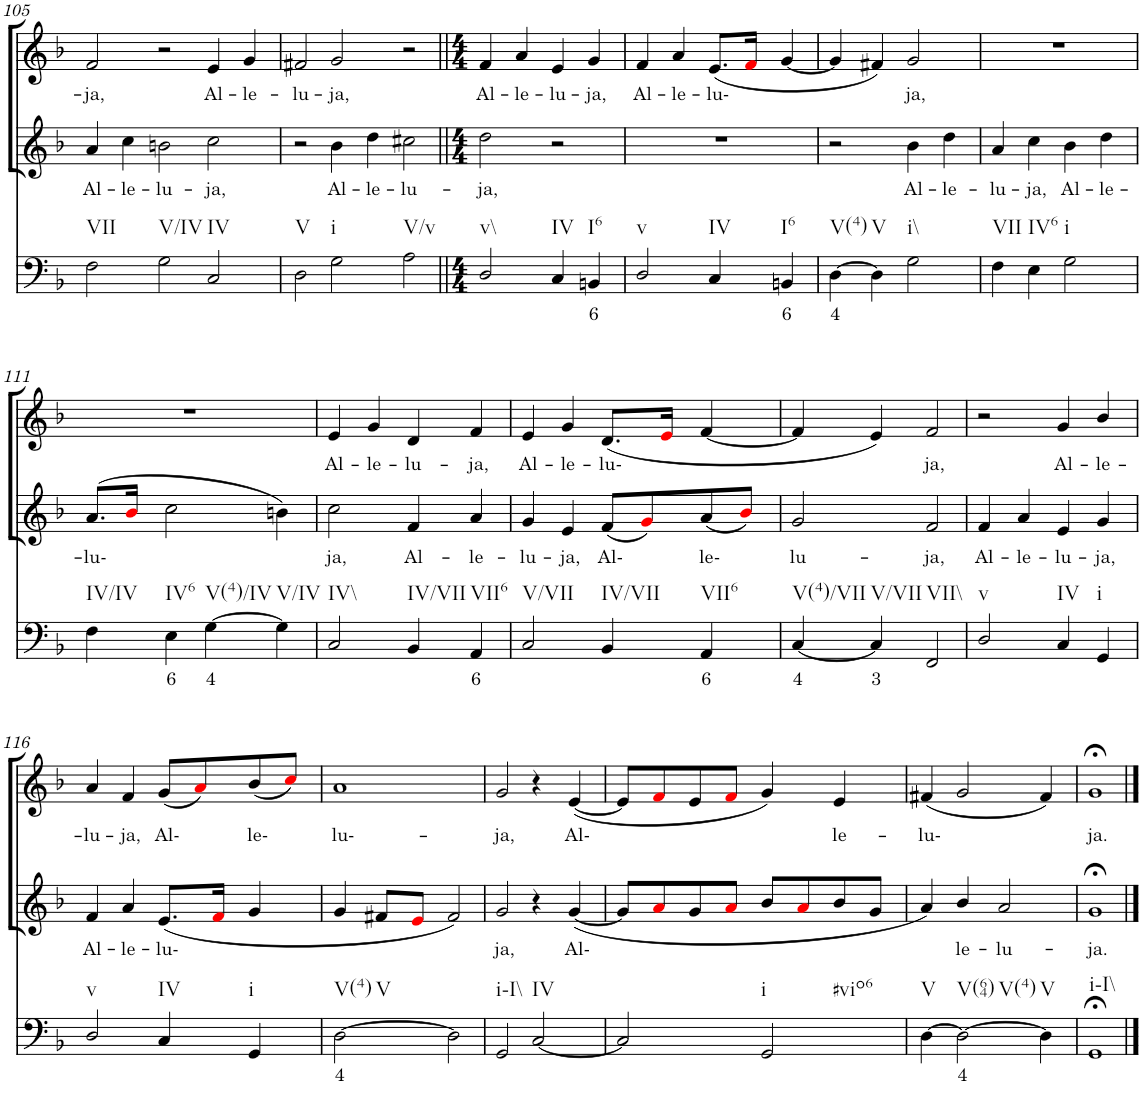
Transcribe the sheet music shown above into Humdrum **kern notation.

**kern	**text	**kern	**text	**kern	**text
*part3	*part3	*part2	*part2	*part1	*part1
*staff3	*staff3	*staff2	*staff2	*staff1	*staff1
*I"Continuo	*	*I"Soprano II	*	*I"Soprano I	*
!!LO:PB:g=z
*clefF4	*	*clefG2	*	*clefG2	*
*k[b-]	*	*k[b-]	*	*k[b-]	*
*M3/2	*	*M3/2	*	*M3/2	*
=105	=105	=105	=105	=105	=105
!LO:TX:b:t=VII	!	!	!	!	!
!	!	!	!LO:LY:b	!	!LO:LY:b
2F\	.	4a/	Al-	2f/	ja,
!	!	!	!LO:LY:b	!	!
.	.	4cc\	le-	.	.
!LO:TX:b:t=V/IV	!	!	!	!	!
!	!	!	!LO:LY:b	!	!
2G\	.	2bn\	lu-	2r	.
!LO:TX:b:t=IV	!	!	!	!	!
!	!	!	!LO:LY:b	!	!LO:LY:b
2C/	.	2cc\	ja,	4e/	Al-
!	!	!	!	!	!LO:LY:b
.	.	.	.	4g/	le-
=106	=106	=106	=106	=106	=106
!LO:TX:b:t=V	!	!	!	!	!
!	!	!	!	!	!LO:LY:b
2D\	.	2r	.	2f#X/	lu-
!LO:TX:b:t=i	!	!	!	!	!
!	!	!	!LO:LY:b	!	!LO:LY:b
2G\	.	4b-\	Al-	2g/	ja,
!	!	!	!LO:LY:b	!	!
.	.	4dd\	le-	.	.
!LO:TX:b:t=V/v	!	!	!	!	!
!	!	!	!LO:LY:b	!	!
2A\	.	2cc#X\	lu-	2r	.
=107||	=107||	=107||	=107||	=107||	=107||
*M4/4	*	*M4/4	*	*M4/4	*
!LO:TX:b:t=v\\	!	!	!	!	!
!	!	!	!LO:LY:b	!	!LO:LY:b
2D/	.	2dd\	ja,	4f/	Al-
!	!	!	!	!	!LO:LY:b
.	.	.	.	4a/	le-
!LO:TX:b:t=IV	!	!	!	!	!
!	!	!	!	!	!LO:LY:b
4C/	.	2r	.	4e/	lu-
!LO:TX:b:t=I6	!	!	!	!	!
!	!LO:LY:b	!	!	!	!LO:LY:b
4BBn/	6	.	.	4g/	ja,
=108	=108	=108	=108	=108	=108
!LO:TX:b:t=v	!	!	!	!	!
!	!	!	!	!	!LO:LY:b
2D/	.	1r	.	4f/	Al-
!	!	!	!	!	!LO:LY:b
.	.	.	.	4a/	le-
!LO:TX:b:t=IV	!	!	!	!	!
!	!	!	!	!	!LO:LY:b
4C/	.	.	.	(8.e/L	lu-
.	.	.	.	16fi/Jk	.
!LO:TX:b:t=I6	!	!	!	!	!
!	!LO:LY:b	!	!	!	!
4BBn/	6	.	.	[4g/	.
=109	=109	=109	=109	=109	=109
!LO:TX:b:t=V(4)	!	!	!	!	!
!	!LO:LY:b	!	!	!	!
[4D\	4	2r	.	4g/]	.
!LO:TX:b:t=V	!	!	!	!	!
4D\]	.	.	.	4f#X/)	.
!LO:TX:b:t=i\\	!	!	!	!	!
!	!	!	!LO:LY:b	!	!LO:LY:b
2G\	.	4b-\	Al-	2g/	ja,
!	!	!	!LO:LY:b	!	!
.	.	4dd\	le-	.	.
=110	=110	=110	=110	=110	=110
!LO:TX:b:t=VII	!	!	!	!	!
!	!	!	!LO:LY:b	!	!
4F\	.	4a/	lu-	1r	.
!LO:TX:b:t=IV6	!	!	!	!	!
!	!	!	!LO:LY:b	!	!
4E\	.	4cc\	ja,	.	.
!LO:TX:b:t=i	!	!	!	!	!
!	!	!	!LO:LY:b	!	!
2G\	.	4b-\	Al-	.	.
!	!	!	!LO:LY:b	!	!
.	.	4dd\	le-	.	.
!!LO:LB:g=z
=111	=111	=111	=111	=111	=111
!LO:TX:b:t=IV/IV	!	!	!	!	!
!	!	!	!LO:LY:b	!	!
4F\	.	(8.a/L	lu-	1r	.
.	.	16b-i/Jk	.	.	.
!LO:TX:b:t=IV6	!	!	!	!	!
!	!LO:LY:b	!	!	!	!
4E\	6	2cc\	.	.	.
!LO:TX:b:t=V(4)/IV	!	!	!	!	!
!	!LO:LY:b	!	!	!	!
[4G\	4	.	.	.	.
!LO:TX:b:t=V/IV	!	!	!	!	!
4G\]	.	4bn\)	.	.	.
=112	=112	=112	=112	=112	=112
!LO:TX:b:t=IV\\	!	!	!	!	!
!	!	!	!LO:LY:b	!	!LO:LY:b
2C/	.	2cc\	ja,	4e/	Al-
!	!	!	!	!	!LO:LY:b
.	.	.	.	4g/	le-
!LO:TX:b:t=IV/VII	!	!	!	!	!
!	!	!	!LO:LY:b	!	!LO:LY:b
4BB-/	.	4f/	Al-	4d/	lu-
!LO:TX:b:t=VII6	!	!	!	!	!
!	!LO:LY:b	!	!LO:LY:b	!	!LO:LY:b
4AA/	6	4a/	le-	4f/	ja,
=113	=113	=113	=113	=113	=113
!LO:TX:b:t=V/VII	!	!	!	!	!
!	!	!	!LO:LY:b	!	!LO:LY:b
2C/	.	4g/	lu-	4e/	Al-
!	!	!	!LO:LY:b	!	!LO:LY:b
.	.	4e/	ja,	4g/	le-
!LO:TX:b:t=IV/VII	!	!	!	!	!
!	!	!	!LO:LY:b	!	!LO:LY:b
4BB-/	.	(8f/L	Al-	(8.d/L	lu-
.	.	8gi/)	.	.	.
.	.	.	.	16ei/Jk	.
!LO:TX:b:t=VII6	!	!	!	!	!
!	!LO:LY:b	!	!LO:LY:b	!	!
4AA/	6	(8a/	le-	[4f/	.
.	.	8b-i/J)	.	.	.
=114	=114	=114	=114	=114	=114
!LO:TX:b:t=V(4)/VII	!	!	!	!	!
!	!LO:LY:b	!	!LO:LY:b	!	!
[4C/	4	2g/	lu-	4f/]	.
!LO:TX:b:t=V/VII	!	!	!	!	!
!	!LO:LY:b	!	!	!	!
4C/]	3	.	.	4e/)	.
!LO:TX:b:t=VII\\	!	!	!	!	!
!	!	!	!LO:LY:b	!	!LO:LY:b
2FF/	.	2f/	ja,	2f/	ja,
=115	=115	=115	=115	=115	=115
!LO:TX:b:t=v	!	!	!	!	!
!	!	!	!LO:LY:b	!	!
2D/	.	4f/	Al-	2r	.
!	!	!	!LO:LY:b	!	!
.	.	4a/	le-	.	.
!LO:TX:b:t=IV	!	!	!	!	!
!	!	!	!LO:LY:b	!	!LO:LY:b
4C/	.	4e/	lu-	4g/	Al-
!LO:TX:b:t=i	!	!	!	!	!
!	!	!	!LO:LY:b	!	!LO:LY:b
4GG/	.	4g/	ja,	4b-/	le-
!!LO:LB:g=z
=116	=116	=116	=116	=116	=116
!LO:TX:b:t=v	!	!	!	!	!
!	!	!	!LO:LY:b	!	!LO:LY:b
2D/	.	4f/	Al-	4a/	lu-
!	!	!	!LO:LY:b	!	!LO:LY:b
.	.	4a/	le-	4f/	ja,
!LO:TX:b:t=IV	!	!	!	!	!
!	!	!	!LO:LY:b	!	!LO:LY:b
4C/	.	(8.e/L	lu-	(8g/L	Al-
.	.	.	.	8ai/)	.
.	.	16fi/Jk	.	.	.
!LO:TX:b:t=i	!	!	!	!	!
!	!	!	!	!	!LO:LY:b
4GG/	.	4g/	.	(8b-/	le-
.	.	.	.	8cci/J)	.
=117	=117	=117	=117	=117	=117
!LO:TX:b:t=V(4)	!	!	!	!	!
!LO:TX:b:t=V	!	!	!	!	!
!	!LO:LY:b	!	!	!	!LO:LY:b
[2D\	4	4g/	.	1a	lu--
.	.	8f#X/L	.	.	.
.	.	8ei/J	.	.	.
2D\]	.	2f#/)	.	.	.
=118	=118	=118	=118	=118	=118
!LO:TX:b:t=i\\-I\\	!	!	!	!	!
!	!	!	!LO:LY:b	!	!LO:LY:b
2GG/	.	2g/	ja,	2g/	ja,
!LO:TX:b:t=IV	!	!	!	!	!
[2C/	.	4r	.	4r	.
!	!	!	!LO:LY:b	!	!LO:LY:b
.	.	([4g/	Al-	([4e/	Al-
=119	=119	=119	=119	=119	=119
2C/]	.	8g/L]	.	8e/L]	.
.	.	8ai/	.	8fi/	.
.	.	8g/	.	8e/	.
.	.	8ai/J	.	8fi/J	.
!LO:TX:b:t=i	!	!	!	!	!
!LO:TX:b:t=#vio6	!	!	!	!	!
2GG/	.	8b-/L	.	4g/)	.
.	.	8ai/	.	.	.
!	!	!	!	!	!LO:LY:b
.	.	8b-/	.	4e/	le-
.	.	8g/J	.	.	.
=120	=120	=120	=120	=120	=120
!LO:TX:b:t=V	!	!	!	!	!
!	!	!	!	!	!LO:LY:b
[4D\	.	4a/)	.	(4f#X/	lu-
!LO:TX:b:t=V(64)	!	!	!	!	!
!LO:TX:b:t=V(4)	!	!	!	!	!
!	!LO:LY:b	!	!LO:LY:b	!	!
2D\_	4	4b-/	le-	2g/	.
!	!	!	!LO:LY:b	!	!
.	.	2a/	lu-	.	.
!LO:TX:b:t=V	!	!	!	!	!
4D\]	.	.	.	4f#/)	.
=121	=121	=121	=121	=121	=121
!LO:TX:b:t=i\\-I\\	!	!	!	!	!
!	!	!	!LO:LY:b	!	!LO:LY:b
1GG;<	.	1g;<	ja.	1g;<	ja.
==	==	==	==	==	==
*-	*-	*-	*-	*-	*-
